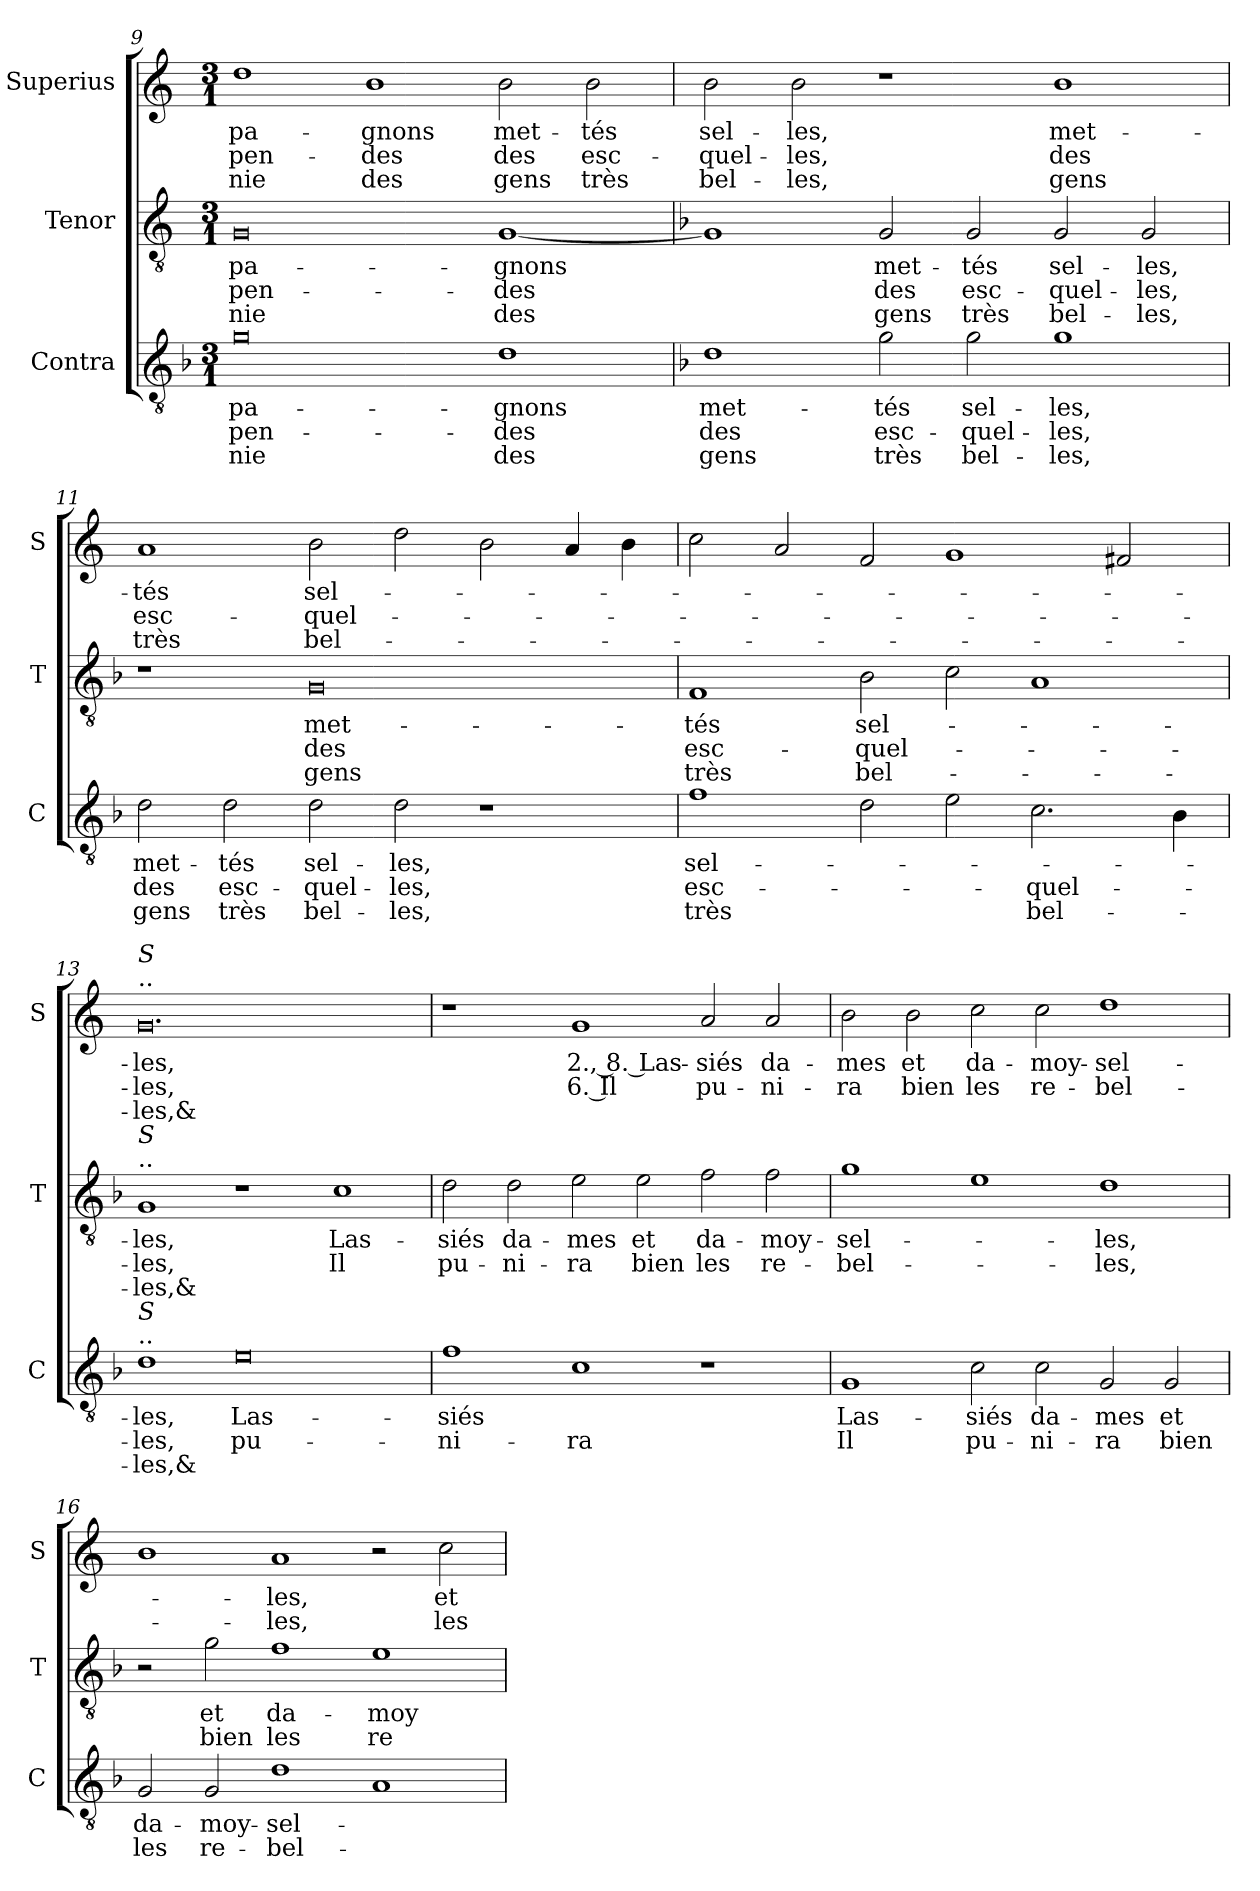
**kern	**text	**text	**text	**kern	**text	**text	**text	**kern	**text	**text	**text
*part3	*part3	*part3	*part3	*part2	*part2	*part2	*part2	*part1	*part1	*part1	*part1
*staff3	*staff3	*staff3	*staff3	*staff2	*staff2	*staff2	*staff2	*staff1	*staff1	*staff1	*staff1
*I"Contra	*	*	*	*I"Tenor	*	*	*	*I"Superius	*	*	*
*I'C	*	*	*	*I'T	*	*	*	*I'S	*	*	*
*clefGv2	*	*	*	*clefGv2	*	*	*	*clefG2	*	*	*
*k[b-]	*	*	*	*k[]	*	*	*	*k[]	*	*	*
*M3/1	*	*	*	*M3/1	*	*	*	*M3/1	*	*	*
=9	=9	=9	=9	=9	=9	=9	=9	=9	=9	=9	=9
0g	-pa-	-pen-	-nie	0G	-pa-	-pen-	-nie	1dd	-pa-	-pen-	-nie
.	.	.	.	.	.	.	.	1b	-gnons	-des	des
1d	-gnons	-des	des	[1G	-gnons	-des	des	2b	met-	des	gens
.	.	.	.	.	.	.	.	2b	-tés	esc-	très
=10	=10	=10	=10	=10	=10	=10	=10	=10	=10	=10	=10
*	*	*	*	*k[b-]	*	*	*	*	*	*	*
1d	met-	des	gens	1G]	.	.	.	2b	sel-	-quel-	bel-
.	.	.	.	.	.	.	.	2b	-les,	-les,	-les,
2g	-tés	esc-	très	2G	met-	des	gens	1r	.	.	.
2g	sel-	-quel-	bel-	2G	-tés	esc-	très	.	.	.	.
1g	-les,	-les,	-les,	2G	sel-	-quel-	bel-	1b	met-	des	gens
.	.	.	.	2G	-les,	-les,	-les,	.	.	.	.
=11	=11	=11	=11	=11	=11	=11	=11	=11	=11	=11	=11
2d	met-	des	gens	1r	.	.	.	1a	-tés	esc-	très
2d	-tés	esc-	très	.	.	.	.	.	.	.	.
2d	sel-	-quel-	bel-	0G	met-	des	gens	2b	sel-	-quel-	bel-
2d	-les,	-les,	-les,	.	.	.	.	2dd	.	.	.
1r	.	.	.	.	.	.	.	2b	.	.	.
.	.	.	.	.	.	.	.	4a	.	.	.
.	.	.	.	.	.	.	.	4b	.	.	.
=12	=12	=12	=12	=12	=12	=12	=12	=12	=12	=12	=12
1f	sel-	esc-	très	1F	-tés	esc-	très	2cc	.	.	.
.	.	.	.	.	.	.	.	2a	.	.	.
2d	.	.	.	2B-	sel-	-quel-	bel-	2f	.	.	.
2e	.	.	.	2c	.	.	.	1g	.	.	.
2.c	.	-quel-	bel-	1A	.	.	.	.	.	.	.
.	.	.	.	.	.	.	.	2f#X	.	.	.
4B-	.	.	.	.	.	.	.	.	.	.	.
=13	=13	=13	=13	=13	=13	=13	=13	=13	=13	=13	=13
!	!	!	!	!	!	!	!	!LO:TX:a:t=..	!	!	!
!	!	!	!	!	!	!	!	!LO:TX:a:i:t=S	!	!	!
!	!	!	!	!LO:TX:a:t=..	!	!	!	!	!	!	!
!	!	!	!	!LO:TX:a:i:t=S	!	!	!	!	!	!	!
!LO:TX:a:t=..	!	!	!	!	!	!	!	!	!	!	!
!LO:TX:a:i:t=S	!	!	!	!	!	!	!	!	!	!	!
1d	-les,	-les,	-les,&	1G	-les,	-les,	-les,&	0.g	-les,	-les,	-les,&
0e	Las-	pu-	.	1r	.	.	.	.	.	.	.
.	.	.	.	1c	Las-	Il	.	.	.	.	.
=14	=14	=14	=14	=14	=14	=14	=14	=14	=14	=14	=14
1f	-siés	-ni-	.	2d	-siés	pu-	.	1r	.	.	.
.	.	.	.	2d	da-	-ni-	.	.	.	.	.
1c	.	-ra	.	2e	-mes	-ra	.	1g	2., 8. Las-	6. Il	.
.	.	.	.	2e	et	bien	.	.	.	.	.
1r	.	.	.	2f	da-	les	.	2a	-siés	pu-	.
.	.	.	.	2f	-moy-	re-	.	2a	da-	-ni-	.
=15	=15	=15	=15	=15	=15	=15	=15	=15	=15	=15	=15
1G	Las-	Il	.	1g	-sel-	-bel-	.	2b	-mes	-ra	.
.	.	.	.	.	.	.	.	2b	et	bien	.
2c	-siés	pu-	.	1e	.	.	.	2cc	da-	les	.
2c	da-	-ni-	.	.	.	.	.	2cc	-moy-	re-	.
2G	-mes	-ra	.	1d	-les,	-les,	.	1dd	-sel-	-bel-	.
2G	et	bien	.	.	.	.	.	.	.	.	.
=16	=16	=16	=16	=16	=16	=16	=16	=16	=16	=16	=16
2G	da-	les	.	2r	.	.	.	1b	.	.	.
2G	-moy-	re-	.	2g	et	bien	.	.	.	.	.
1d	-sel-	-bel-	.	1f	da-	les	.	1a	-les,	-les,	.
1A	.	.	.	1e	-moy-	re-	.	2r	.	.	.
.	.	.	.	.	.	.	.	2cc	et	les	.
=	=	=	=	=	=	=	=	=	=	=	=
*-	*-	*-	*-	*-	*-	*-	*-	*-	*-	*-	*-
